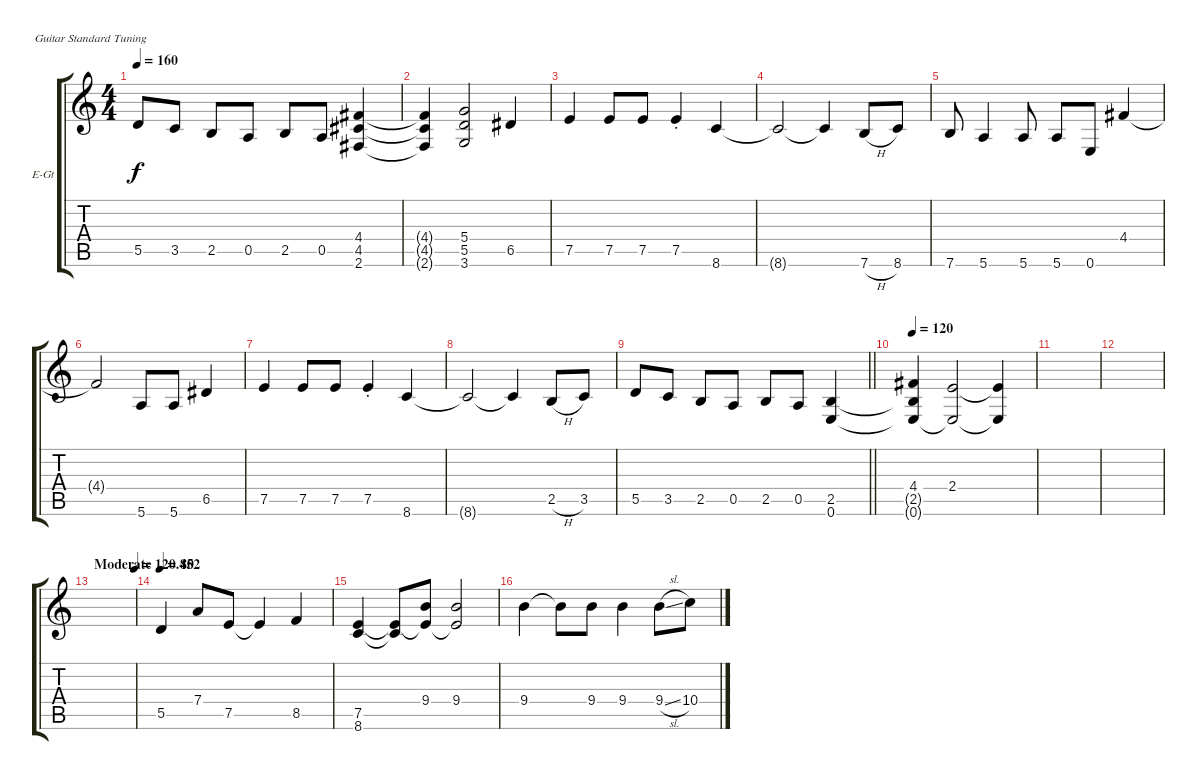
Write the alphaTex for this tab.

\bracketExtendMode groupsimilarinstruments
\firstSystemTrackNameOrientation horizontal
\otherSystemsTrackNameOrientation horizontal
\track ("Electric guitar 1" "E-Gt") {instrument overdrivenguitar}
\staff {score tabs}
\tuning (E4 B3 G3 D3 A2 E2)
\ts (4 4)
\tempo 160
\clef g2
\scale
0.333333
\ks c
5.5.8{dy f} 3.5.8 2.5.8 0.5.8 2.5.8 0.5.8 (4.4 4.5 2.6).4 |
\scale
0.333333 (4.4{t} 4.5{t} 2.6{t}).4 (5.4 5.5 3.6).2 6.5.4 |
\scale
0.333333 7.5.4 7.5.8 7.5.8 7.5{st}.4 8.6.4 |
\scale
0.333333 8.6{t}.2 8.6{t}.4 7.6{h}.8 8.6.8 |
\scale
0.333333 7.6.8 5.6.4 5.6.8 5.6.8 0.6.8 4.4.4 |
\scale
0.333333 4.4{t}.2 5.6.8 5.6.8 6.5.4 |
\scale
0.333333 7.5.4 7.5.8 7.5.8 7.5{st}.4 8.6.4 |
\scale
0.333333 8.6{t}.2 8.6{t}.4 2.5{h}.8 3.5.8 |
\scale
0.333333
\barLineRight lightlight
5.5.8 3.5.8 2.5.8 0.5.8 2.5.8 0.5.8 (2.5 0.6).4 |
\tempo 120
\scale
0.333333 (4.4 2.5{t} 0.6{t}).4 (2.4 0.6{t}).2 (2.4{t} 0.6{t}).4 |
\scale
0.333333 |
\scale
0.333333 |
\tempo (80 "Moderate")
\tempo (120.452 0.99375)
\scale
0.333333 |
\scale
0.333333 5.5.4 7.4.8 7.5.8 7.5{t}.4 8.5.4 |
\scale
0.333333 (7.5 8.6).4 (7.5{t} 8.6{t}).8 (9.4 7.5{t}).8 (9.4 7.5{t}).2 |
\scale
0.333333 9.4.4 9.4{t}.8 9.4.8 9.4.4 9.4{sl}.8 10.4.8
